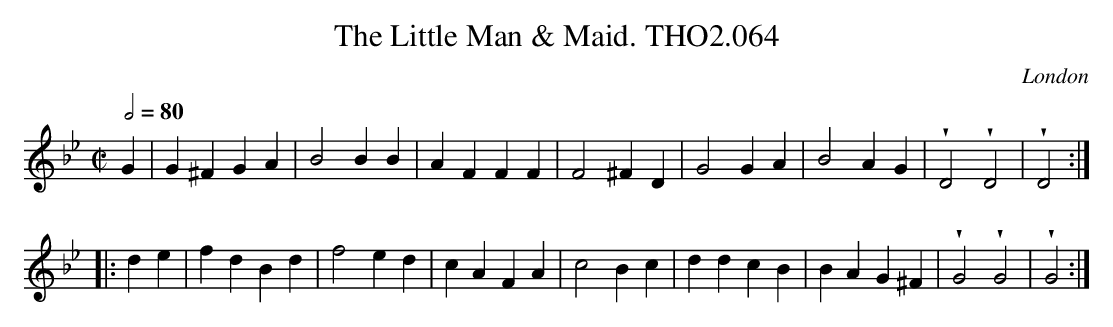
X:1
T:Little Man & Maid. THO2.064, The
O:London
M:C|
L:1/8
Q:1/2=80
K:Gmin
G2|G2^F2 G2A2|B4 B2B2|A2F2 F2F2|F4 ^F2D2|\
G4 G2A2|B4 A2G2|+wedge+D4 +wedge+D4|+wedge+D4:|
|:d2e2|f2d2B2d2|f4 e2d2|c2A2F2A2|\
c4 B2c2|d2d2c2B2|B2A2G2^F2|+wedge+G4 +wedge+G4|+wedge+G4:|
